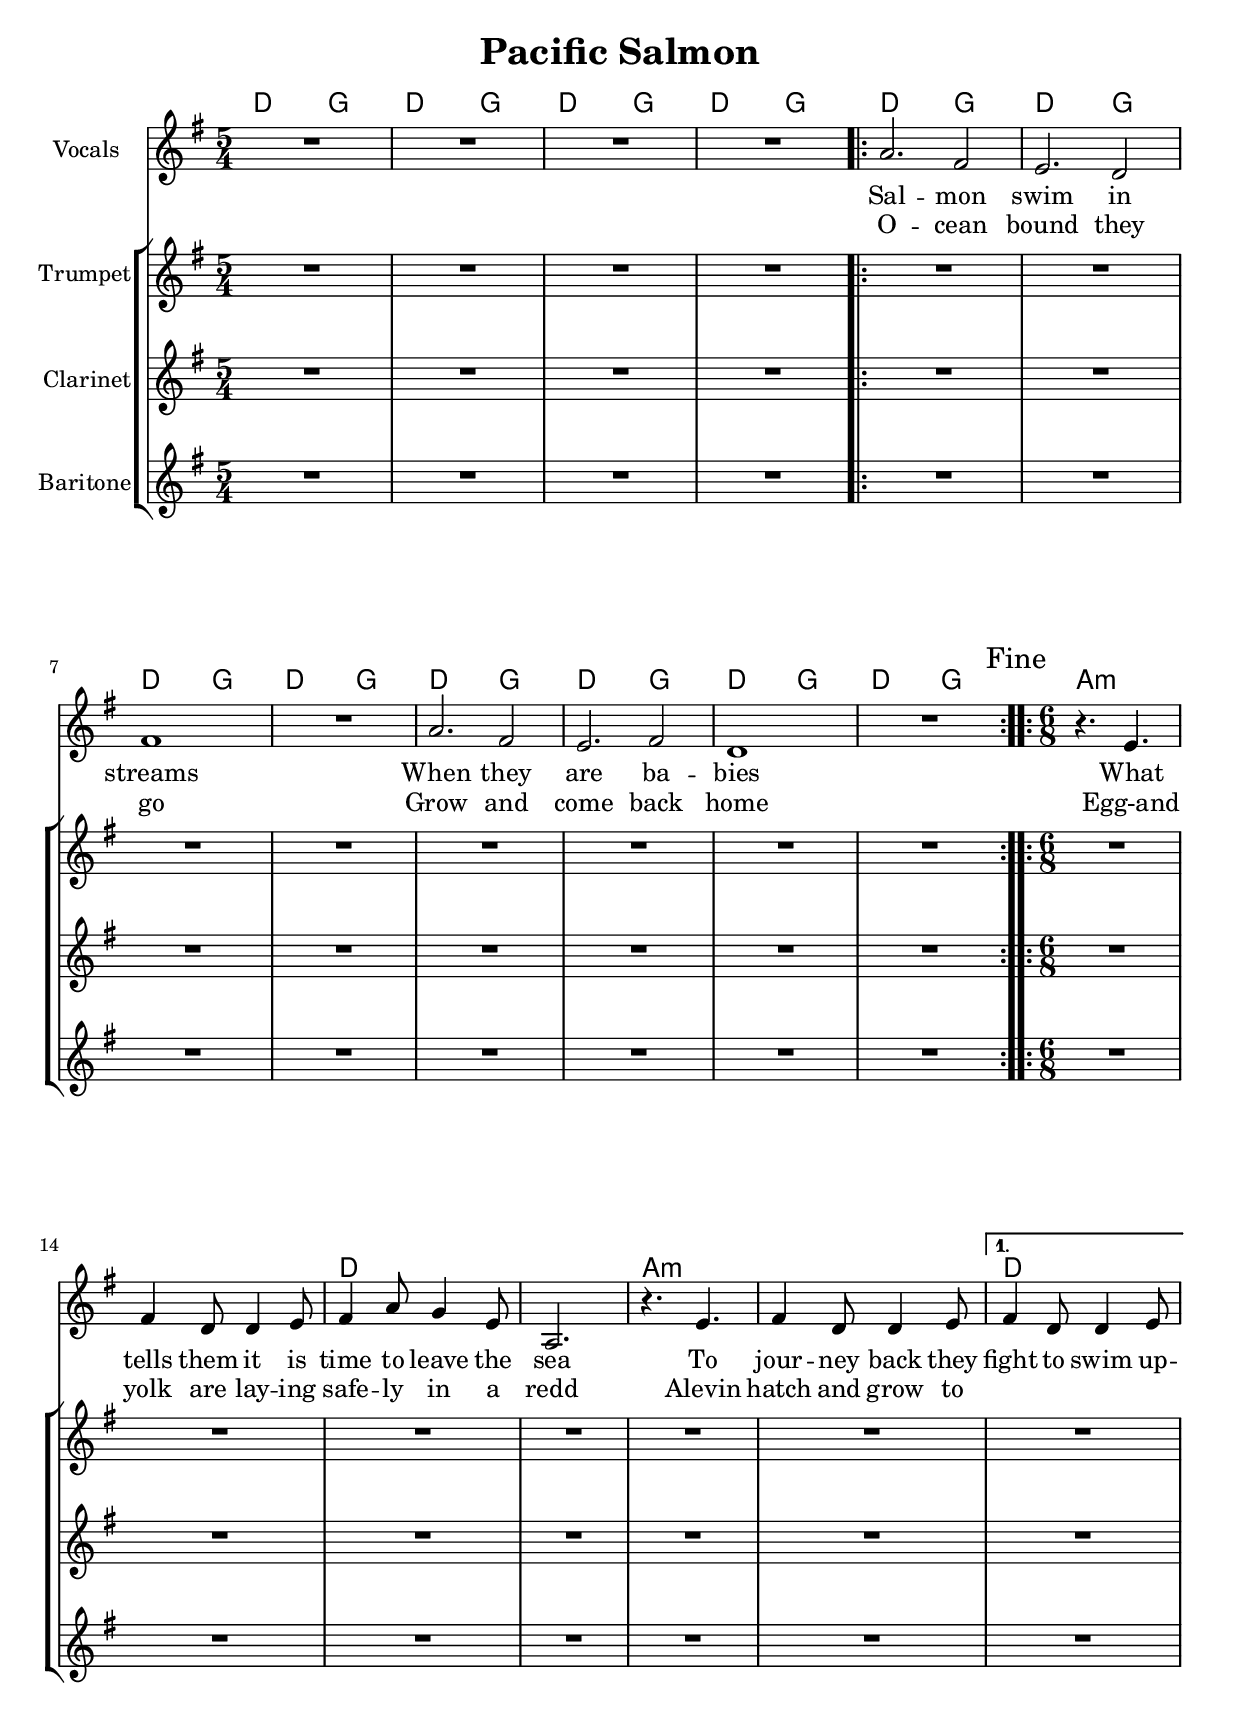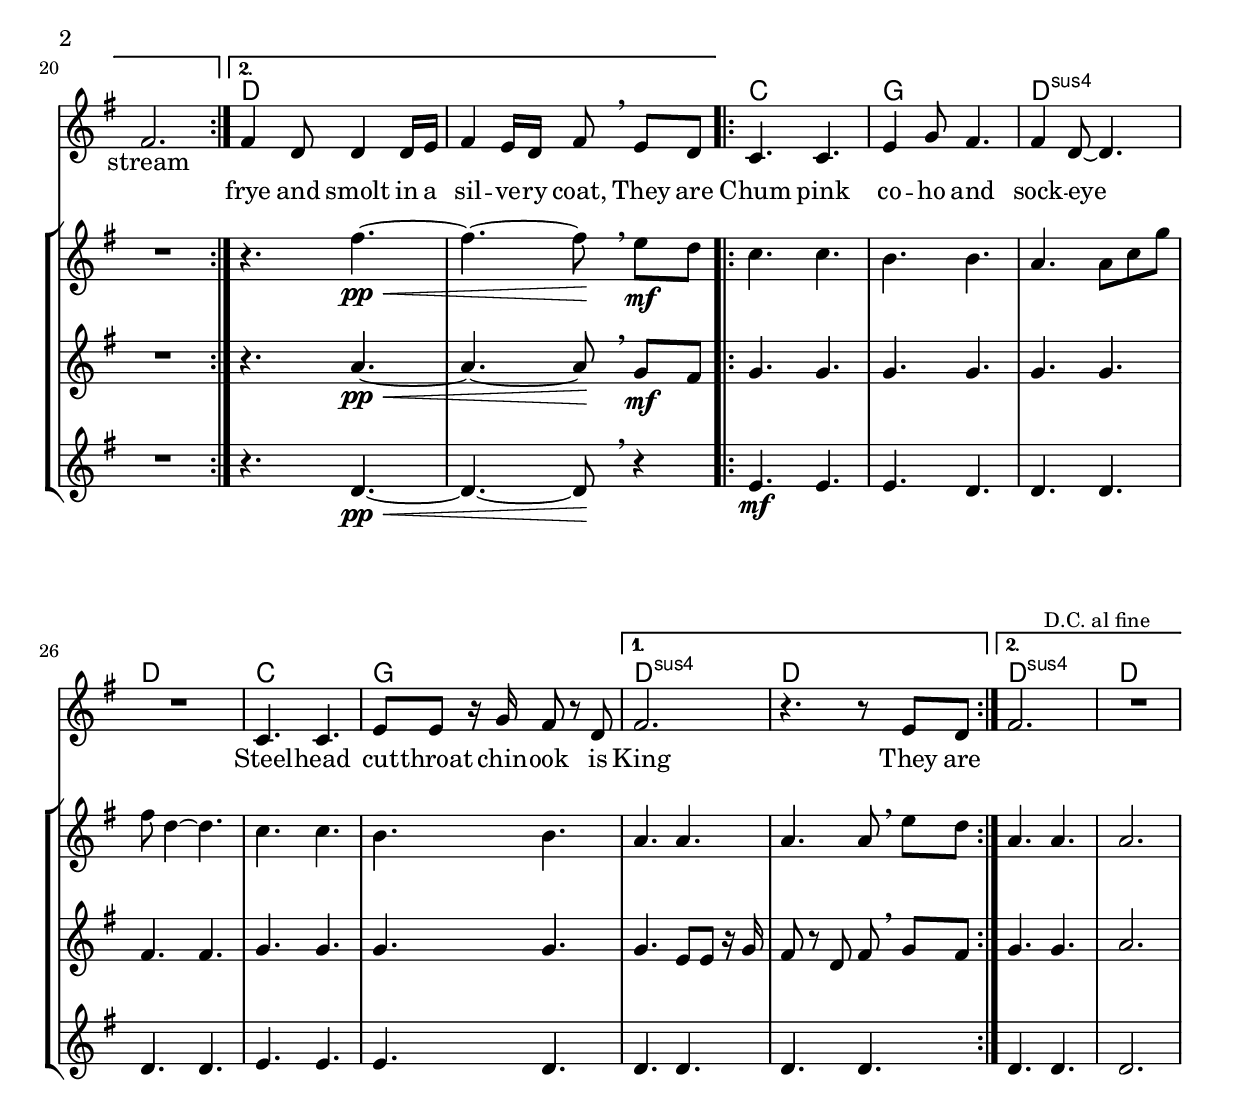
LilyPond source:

\version "2.22.2"

\header {
  title = "Pacific Salmon"
  % subtitle = "(tune)"
  % composer = "Me"
  % meter = "moderato"
  % piece = "Swing"
  % tagline = \markup {
    % \column {
      % "LilyPond example file by Amelie Zapf,"
      % "Berlin 07/07/2003"
    % }
  % }
}
% To make the example display in the documentation
% \paper {
 %  paper-width = 130
% }
%#(set-global-staff-size 16)
% \include "english.ly"


%% insert chord name style stuff here.

%%%%%%%%%%%% Keys'n'thangs %%%%%%%%%%%%%%%%%

Key = {
  \key g \major
}

Timeline = {
  \time 5/4
  \repeat unfold 4 { s2. s2 | }
  \repeat volta 2 {
    \repeat unfold 8 { s2. s2 | }
      \mark \markup { "Fine" }
  }

  \time 6/8
  
  \repeat volta 2 {
    \repeat unfold 6 { s2. | }
  }
  \alternative {
    { s2. | s2. |}
    { s2. | s2. |}
  }

  \repeat volta 2 {
    \repeat unfold 6 { s2. | }
  }
  \alternative {
    { s2. | s2. |}
    { s2. | \mark \markup { \small "D.C. al fine" } s2. |}
  }
}

% ##### Vocal Part

vocal = \transpose c c \relative c'' {
  \Key
  \repeat unfold 4 { R1*5/4 }

  \repeat volta 2 {
    a2. fis2 |
    e2. d2 |
    fis1*5/4 |
    R1*5/4 |
    a2. fis2 |
    e2. fis2 |
    d1*5/4 |
    R1*5/4 |
  }

  \repeat volta 2 {
    r4. e4. |
    fis4 d8 d4 e8 |
    fis4 a8 g4 e8 |
    a,2. |

    r4. e'4. |
    fis4 d8 d4 e8 |
  }
  \alternative {
    { fis4 d8 d4 e8 | fis2. | }
    { fis4 d8 d4 d16 e | fis4 e16 d fis8 \breathe e d | }
  }

  \repeat volta 2 {
    c4. c |
    e4 g8 fis4. | 
    fis4 d8~d4. |
    R1*6/8 |

    c4. c |
    e8 e r16 g fis8 r d |
    
  }
  \alternative {
    { fis2. | r4. r8 e d | }
    { fis2. | R1*6/8 | }
  }
}

vocalHarmony = \transpose c c \chordmode {
  \repeat unfold 4 { d2. g2 }
  \repeat volta 2 {
    \repeat unfold 8 { d2. g2 }
  }

  \repeat volta 2 {
    a2.:m |
    s2. |
    d2. |
    s2. |
    a2.:m |
    s2. |
  }
  \alternative {
    { d2. | s2. | }
    { d2. | s2. | }
  }

  \repeat volta 2 {
    c2. |
    g2. |
    d2.:sus4 |
    d2.: |

    c2. |
    g2. |
    
  }
  \alternative {
    { d2.:sus4 | d2.: | }
    { d2.:sus4 | d2.: | }
  }
}

aOne = \lyricmode {
  Sal -- mon | swim in | streams |
  When they | are ba -- | bies 
}

aTwo = \lyricmode {
  O -- cean | bound they | go |
  Grow and | come back | home 
}

bOne = \lyricmode {
  What | tells them  it is | time to  leave the | sea 
  To | jour -- ney back they | fight to swim up -- | stream
}

bTwo = \lyricmode {
  Egg-and | yolk are lay -- ing | safe -- ly in a | redd
  Alevin | hatch and grow to |

  % Pass through 1st ending
  % durations are required but ignored
  \skip4 \skip8 \skip4 \skip8 | \skip2. |

  frye and smolt in a | sil -- ve -- ry coat, They are
}

cOne = \lyricmode { 
  Chum pink | co -- ho and | sock -- eye |
  Steel -- head | cut -- throat chin -- ook is | King

  They are
}

% ############ Horns ############

% ------ Trumpet ------
trpt = \transpose c c \relative c'' {
  \Key

  \repeat unfold 4 { R1*5/4 | }

  \repeat volta 2 {
    \repeat unfold 8 { R1*5/4 | }
  }

  \repeat volta 2 {
    \repeat unfold 6 { R1*6/8 | }
  }
  \alternative {
    { R1*6/8 | R1*6/8 }
    { r4. fis~ \pp \< | fis4.~fis8 \! \breathe e \mf d | }
  }

  \repeat volta 2 {
    c4. c |
    b4. b |
    a4. a8 c g' |
    fis8 d4~d4. |

    c4. c |
    b4. b |
  }
  \alternative {
    {a4. a4. | a4. a8 \breathe e' d | }
    {a4. a | a2. | }
  }
}
trumpet = {
  \clef treble
  <<
    \trpt
  >>
}

clar = \transpose c c \relative c'' {
  \Key

  \repeat unfold 4 { R1*5/4 | }

  \repeat volta 2 {
    \repeat unfold 8 { R1*5/4 | }
  }

  \repeat volta 2 {
    \repeat unfold 6 { R1*6/8 | }
  }
  \alternative {
    { R1*6/8 | R1*6/8 }
    { r4. a~ \pp \< | a4.~a8 \! \breathe g \mf fis | }
  }

  \repeat volta 2 {
    g4. g |
    g4. g |
    g4. g |
    fis4. fis4. |

    g4. g |
    g4. g |
    
  }
  \alternative {
    {g4. e8 e r16 g | fis8 r8 d8 fis8 \breathe g fis | }
    {g4. g | a2. | }
  }
}
clarinet = {
  \clef treble
  <<
    \clar
  >>
}



bart = \transpose c c \relative c' {
  \Key

  \repeat unfold 4 { R1*5/4 | }

  \repeat volta 2 {
    \repeat unfold 8 { R1*5/4 | }
  }

  \repeat volta 2 {
    \repeat unfold 6 { R1*6/8 | }
  }
  \alternative {
    { R1*6/8 | R1*6/8 }
    { r4. d~ \pp \< | d4.~d8 \! \breathe r4 | }
  }

  \repeat volta 2 {
    e4. \mf e |
    e4. d |
    d4. d |
    d4. d |

    e4. e |
    e4. d |
    
  }
  \alternative {
    {d4. d | d4. d | }
    {d4. d | d2. | }
  }
}
baritone = {
  \clef treble
  <<
    \bart
  >>
}




%%%%%%%%% It All Goes Together Here %%%%%%%%%%%%%%%%%%%%%%

\score {
  <<
    \new StaffGroup = "melody" <<
      \new ChordNames { \vocalHarmony }
      \new Staff \with { instrumentName = "Vocals" }
      \new Voice = "Vocals" <<
        \Timeline
        \vocal
      >>
      \new Lyrics \lyricsto Vocals { \aOne \bOne  }
      \new Lyrics \lyricsto Vocals { \aTwo \bTwo \cOne }
    >>

    \new StaffGroup = "horns" <<
      \new Staff = "trumpet" \with { instrumentName = "Trumpet" }
      \trumpet

      \new Staff = "clarinet" \with { instrumentName = "Clarinet" }
      \clarinet

      \new Staff = "baritone" \with { instrumentName = "Baritone" }
      \baritone
    >>
  >>

  \layout {
    % \context { \Staff \RemoveEmptyStaves }
    \context {
      \Score
      \override BarNumber.padding = #3
      \override RehearsalMark.padding = #2
      skipBars = ##t
    }
  }
  \midi { }
}
